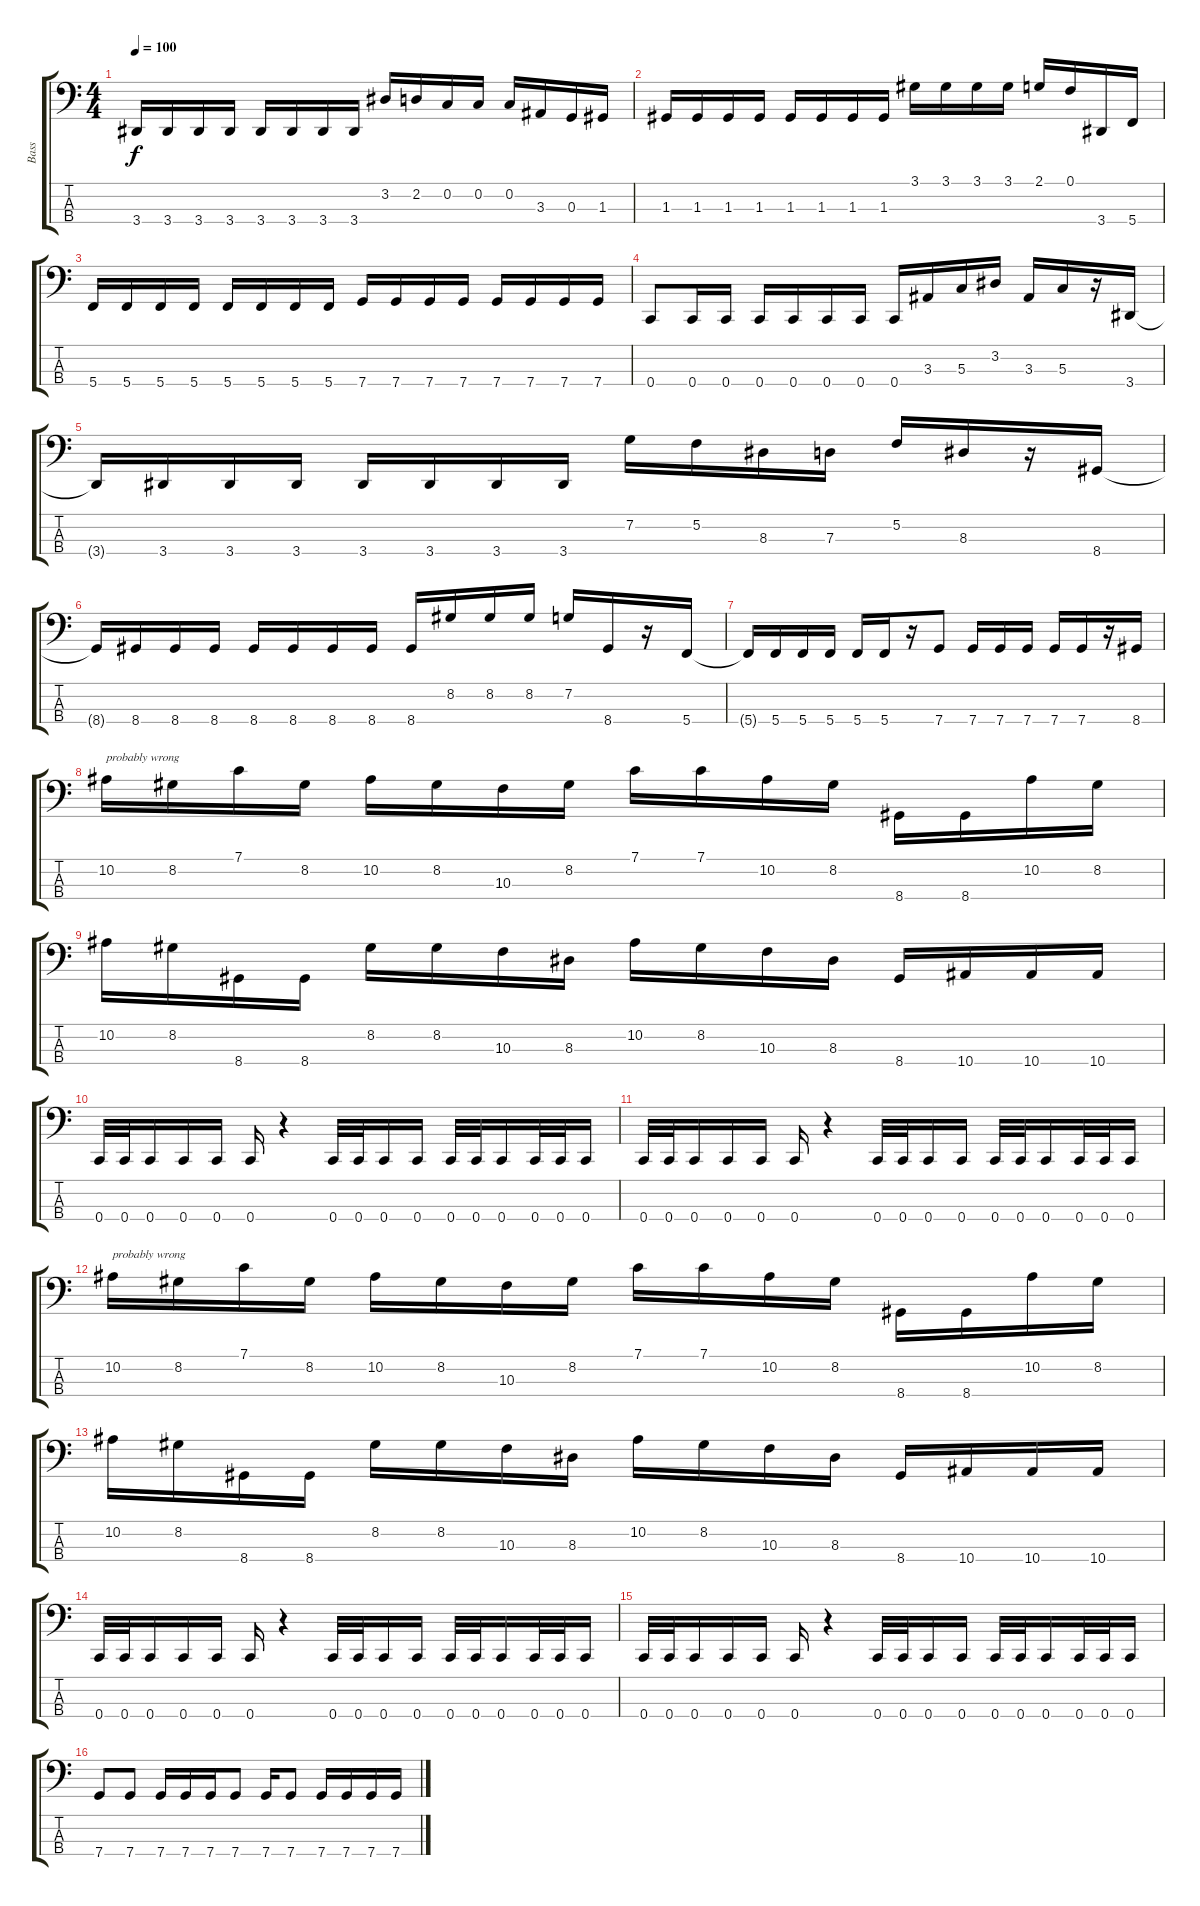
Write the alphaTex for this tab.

\track ("Bass" "Bass") {instrument electricbasspick}
\staff {score tabs}
\tuning (F2 C2 G1 C1) {hide}
\ts (4 4)
\tempo 100
\clef f4
\ks c
3.4.16{dy f} 3.4.16 3.4.16 3.4.16 3.4.16 3.4.16 3.4.16 3.4.16 3.2.16 2.2.16 0.2.16 0.2.16 0.2.16 3.3.16 0.3.16 1.3.16 |
1.3.16 1.3.16 1.3.16 1.3.16 1.3.16 1.3.16 1.3.16 1.3.16 3.1.16 3.1.16 3.1.16 3.1.16 2.1.16 0.1.16 3.4.16 5.4.16 |
5.4.16 5.4.16 5.4.16 5.4.16 5.4.16 5.4.16 5.4.16 5.4.16 7.4.16 7.4.16 7.4.16 7.4.16 7.4.16 7.4.16 7.4.16 7.4.16 |
0.4.8{volume 16 instrument electricbasspick} 0.4.16 0.4.16 0.4.16 0.4.16 0.4.16 0.4.16 0.4.16 3.3.16 5.3.16 3.2.16 3.3.16 5.3.16 r.16 3.4.16 |
3.4{t}.16 3.4.16 3.4.16 3.4.16 3.4.16 3.4.16 3.4.16 3.4.16 7.2.16 5.2.16 8.3.16 7.3.16 5.2.16 8.3.16 r.16 8.4.16 |
8.4{t}.16 8.4.16 8.4.16 8.4.16 8.4.16 8.4.16 8.4.16 8.4.16 8.4.16 8.2.16 8.2.16 8.2.16 7.2.16 8.4.16 r.16 5.4.16 |
5.4{t}.16 5.4.16 5.4.16 5.4.16 5.4.16 5.4.16 r.16 7.4.8 7.4.16 7.4.16 7.4.16 7.4.16 7.4.16 r.16 8.4.16 |
10.2.16{txt "probably wrong"} 8.2.16 7.1.16 8.2.16 10.2.16 8.2.16 10.3.16 8.2.16 7.1.16 7.1.16 10.2.16 8.2.16 8.4.16 8.4.16 10.2.16 8.2.16 |
10.2.16 8.2.16 8.4.16 8.4.16 8.2.16 8.2.16 10.3.16 8.3.16 10.2.16 8.2.16 10.3.16 8.3.16 8.4.16 10.4.16 10.4.16 10.4.16 |
0.4.32 0.4.32 0.4.16 0.4.16 0.4.16 0.4.16 r.4 0.4.32 0.4.32 0.4.16 0.4.16 0.4.32 0.4.32 0.4.16 0.4.32 0.4.32 0.4.16 |
0.4.32 0.4.32 0.4.16 0.4.16 0.4.16 0.4.16 r.4 0.4.32 0.4.32 0.4.16 0.4.16 0.4.32 0.4.32 0.4.16 0.4.32 0.4.32 0.4.16 |
10.2.16{txt "probably wrong"} 8.2.16 7.1.16 8.2.16 10.2.16 8.2.16 10.3.16 8.2.16 7.1.16 7.1.16 10.2.16 8.2.16 8.4.16 8.4.16 10.2.16 8.2.16 |
10.2.16 8.2.16 8.4.16 8.4.16 8.2.16 8.2.16 10.3.16 8.3.16 10.2.16 8.2.16 10.3.16 8.3.16 8.4.16 10.4.16 10.4.16 10.4.16 |
0.4.32 0.4.32 0.4.16 0.4.16 0.4.16 0.4.16 r.4 0.4.32 0.4.32 0.4.16 0.4.16 0.4.32 0.4.32 0.4.16 0.4.32 0.4.32 0.4.16 |
0.4.32 0.4.32 0.4.16 0.4.16 0.4.16 0.4.16 r.4 0.4.32 0.4.32 0.4.16 0.4.16 0.4.32 0.4.32 0.4.16 0.4.32 0.4.32 0.4.16 |
7.4.8 7.4.8 7.4.16 7.4.16 7.4.16 7.4.8 7.4.16 7.4.8 7.4.16 7.4.16 7.4.16 7.4.16
